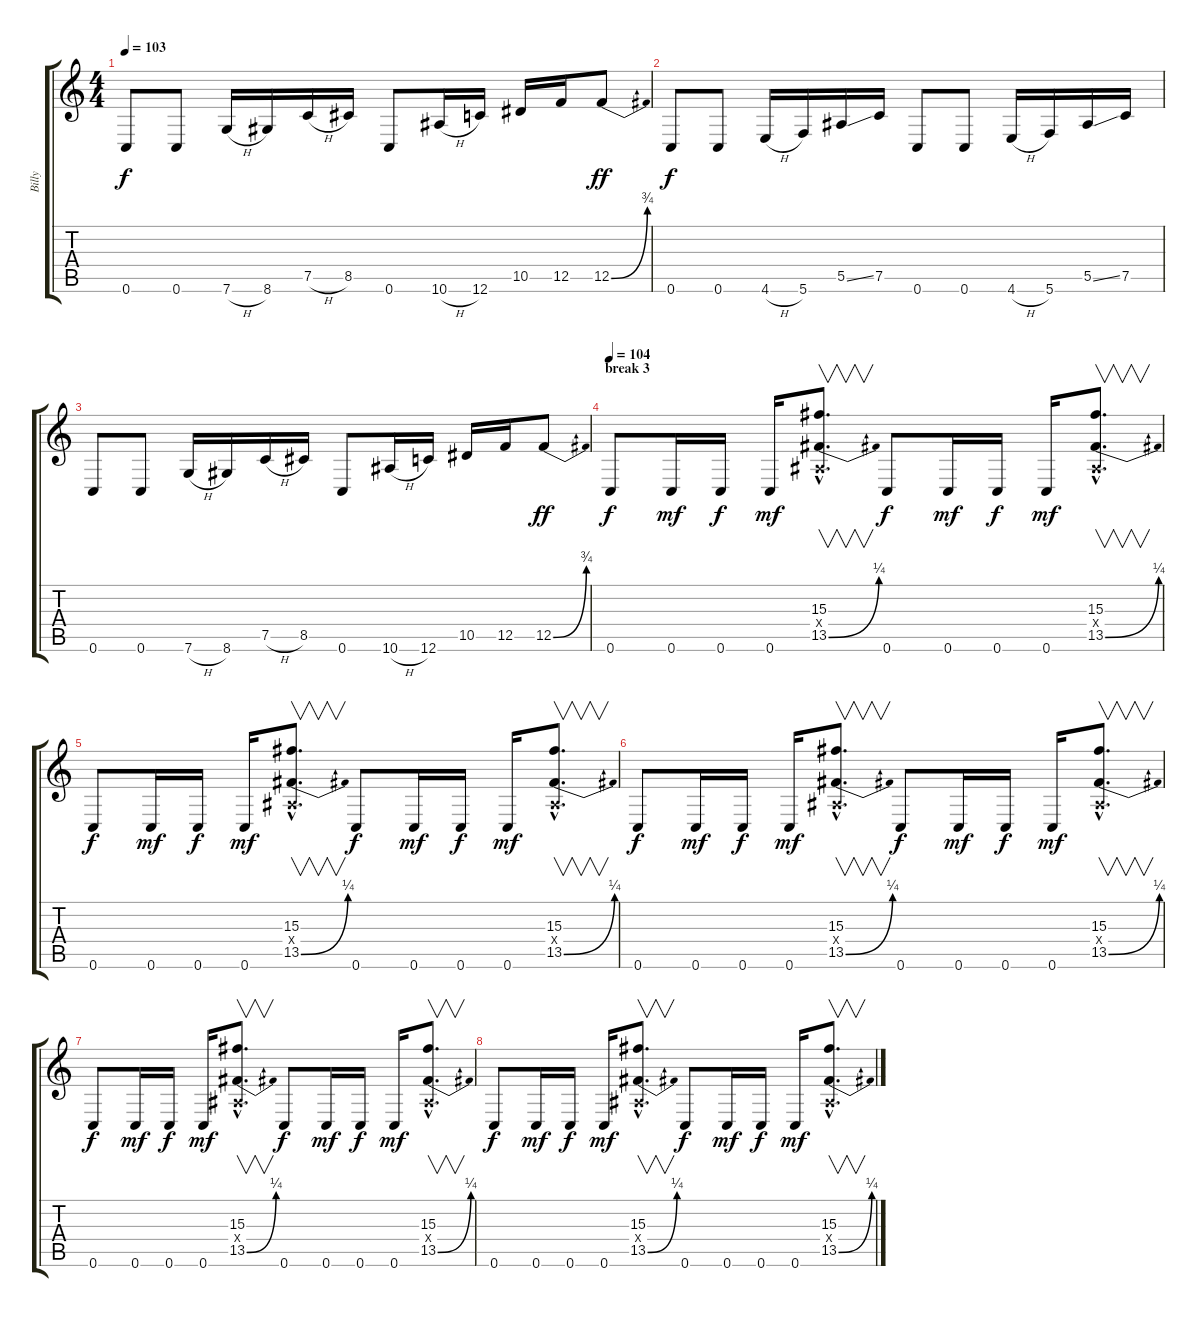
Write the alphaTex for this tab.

\track ("Billy" "Billy") {instrument distortionguitar}
\staff {score tabs}
\tuning (C4 G3 Eb3 Bb2 F2 C2) {hide}
\ts (4 4)
\tempo 103
\clef g2
\ks c
0.6.8{dy f} 0.6.8 7.6{h}.16 8.6.16 7.5{h}.16 8.5.16 0.6.8 10.6{h}.16 12.6.16 10.5.16 12.5.16 12.5{be (bend 0 0 60 3)}.8{dy ff} |
0.6.8{dy f} 0.6.8 4.6{h}.16 5.6.16 5.5{ss}.16 7.5.16 0.6.8 0.6.8 4.6{h}.16 5.6.16 5.5{ss}.16 7.5.16 |
0.6.8 0.6.8 7.6{h}.16 8.6.16 7.5{h}.16 8.5.16 0.6.8 10.6{h}.16 12.6.16 10.5.16 12.5.16 12.5{be (bend 0 0 60 3)}.8{dy ff} |
\section ("" "break 3")
\tempo 104
0.6.8{dy f} 0.6.16{dy mf} 0.6.16{dy f} 0.6.16{dy mf} (15.3{hac} 0.4{hac x} 13.5{be (bend 0 0 60 1) hac}).8{v d} 0.6.8{dy f} 0.6.16{dy mf} 0.6.16{dy f} 0.6.16{dy mf} (15.3{hac} 0.4{hac x} 13.5{be (bend 0 0 60 1) hac}).8{v d} |
0.6.8{dy f} 0.6.16{dy mf} 0.6.16{dy f} 0.6.16{dy mf} (15.3{hac} 0.4{hac x} 13.5{be (bend 0 0 60 1) hac}).8{v d} 0.6.8{dy f} 0.6.16{dy mf} 0.6.16{dy f} 0.6.16{dy mf} (15.3{hac} 0.4{hac x} 13.5{be (bend 0 0 60 1) hac}).8{v d} |
0.6.8{dy f} 0.6.16{dy mf} 0.6.16{dy f} 0.6.16{dy mf} (15.3{hac} 0.4{hac x} 13.5{be (bend 0 0 60 1) hac}).8{v d} 0.6.8{dy f} 0.6.16{dy mf} 0.6.16{dy f} 0.6.16{dy mf} (15.3{hac} 0.4{hac x} 13.5{be (bend 0 0 60 1) hac}).8{v d} |
0.6.8{dy f} 0.6.16{dy mf} 0.6.16{dy f} 0.6.16{dy mf} (15.3{hac} 0.4{hac x} 13.5{be (bend 0 0 60 1) hac}).8{v d} 0.6.8{dy f} 0.6.16{dy mf} 0.6.16{dy f} 0.6.16{dy mf} (15.3{hac} 0.4{hac x} 13.5{be (bend 0 0 60 1) hac}).8{v d} |
0.6.8{dy f} 0.6.16{dy mf} 0.6.16{dy f} 0.6.16{dy mf} (15.3{hac} 0.4{hac x} 13.5{be (bend 0 0 60 1) hac}).8{v d} 0.6.8{dy f} 0.6.16{dy mf} 0.6.16{dy f} 0.6.16{dy mf} (15.3{hac} 0.4{hac x} 13.5{be (bend 0 0 60 1) hac}).8{v d}
